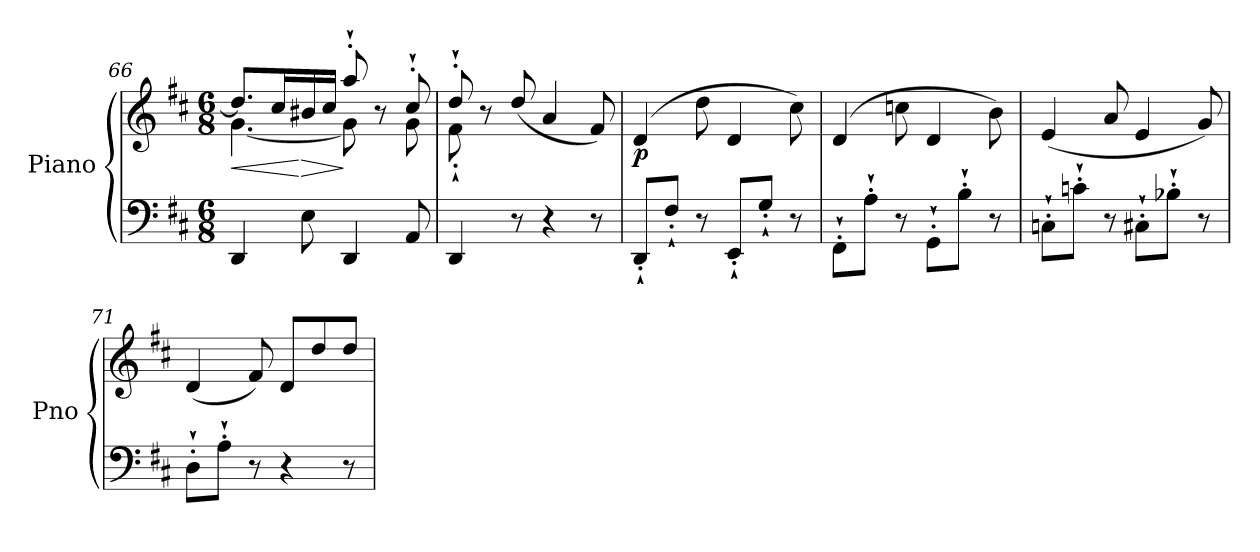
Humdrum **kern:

**kern	**kern	**dynam
*part1	*part1	*part1
*staff2	*staff1	*staff1/2
*I"Piano	*	*
*I'Pno	*	*
*clefF4	*clefG2	*
*k[f#c#]	*k[f#c#]	*
*D:	*D:	*
*M6/8	*M6/8	*
=66	=66	=66
!	!	!LO:HP:b
*	*^	*
4DD/	8.dd/L]	[4.g\	<
.	16cc#/L	.	.
!	!	!	!LO:HP:n=1:b
8E\	16b#X/	.	[ >
.	16cc#/JJ	.	.
4DD/	8aa'`/	8g\]	]
.	8r	8ryy	.
8AA/	8cc#'`/	8g\	.
!!LO:LB:g=z	!!
=67	=67	=67	=67
4DD/	8dd'`/	8f#'`\	.
.	8r	2ryy	.
8r	(>8dd/	.	.
4r	4a/	.	.
8r	8f#/)	8ryy	.
=68	=68	=68	=68
!	!	!	!LO:DY:b
*	*v	*v	*
8DD'`/L	(>4d/	p
8F#'`/J	.	.
8r	8dd\	.
8EE'`/L	4d/	.
8G'`/J	.	.
8r	8cc#\)	.
=69	=69	=69
8FF#'`\L	(>4d/	.
8A'`\J	.	.
8r	8ccn\	.
8GG'`\L	4d/	.
8B'`\J	.	.
8r	8b\)	.
=70	=70	=70
8Cn'`\L	(<4e/	.
8cn'`\J	.	.
8r	8a/	.
8C#X'`\L	4e/	.
8B-X'`\J	.	.
8r	8g/)	.
=71	=71	=71
8D'`\L	(<4d/	.
8A'`\J	.	.
8r	8f#/)	.
4r	8d/L	.
.	8dd/	.
8r	8dd/J	.
=	=	=
*-	*-	*-
